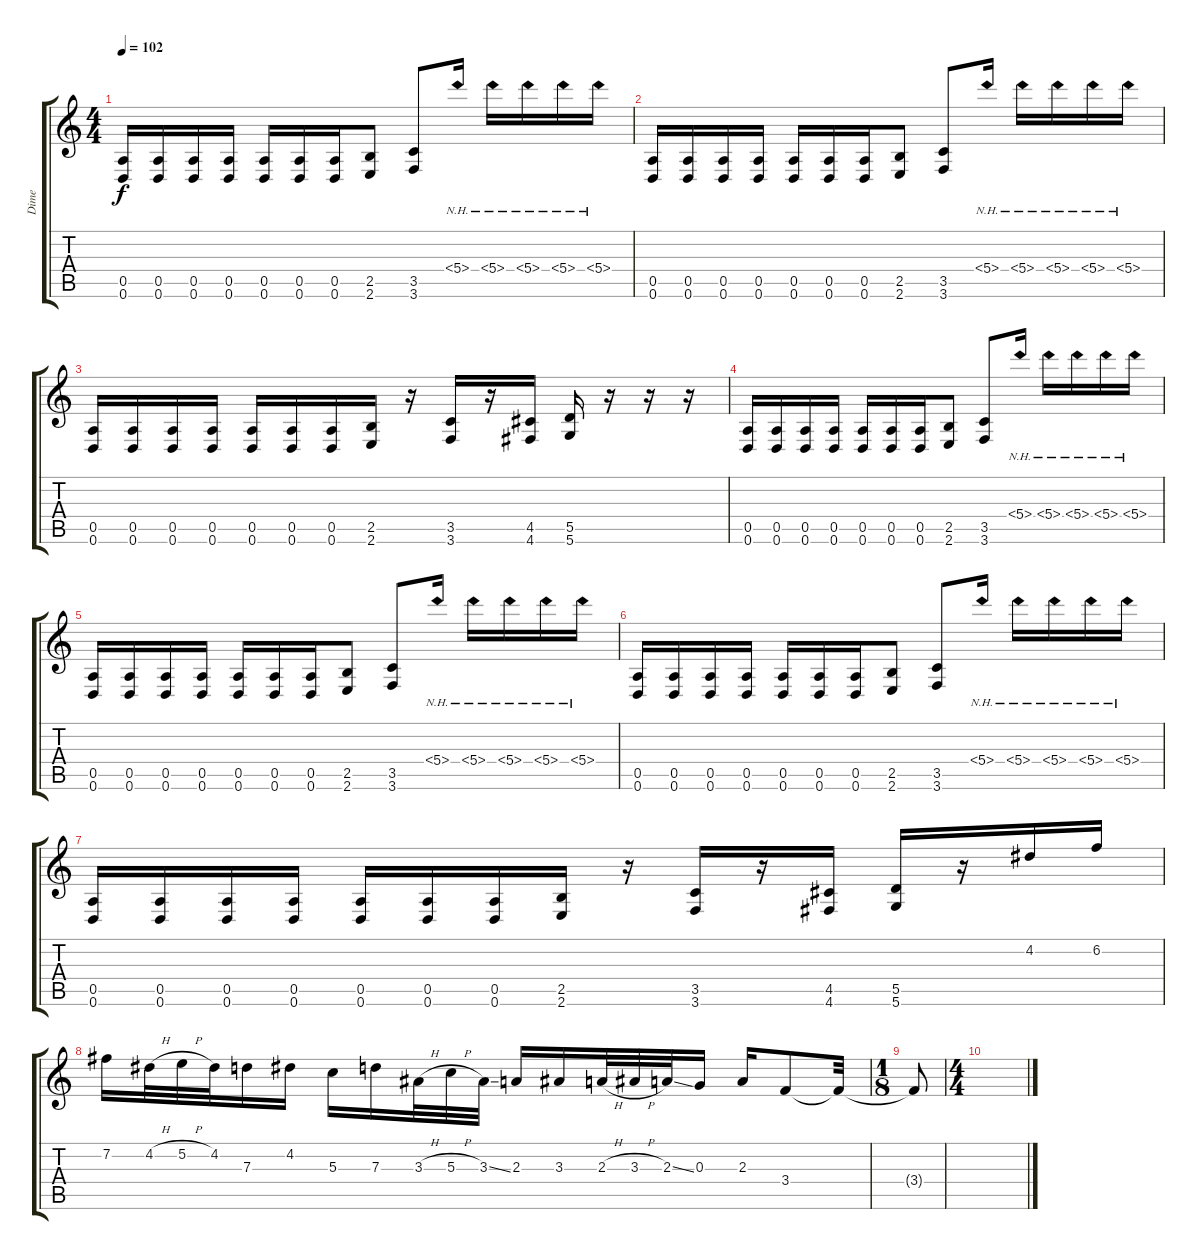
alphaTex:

\track ("Dime" "Dime") {instrument distortionguitar}
\staff {score tabs}
\tuning (E4 B3 G3 D3 A2 D2) {hide}
\ts (4 4)
\tempo 102
\clef g2
\ks c
(0.5 0.6).16{dy f} (0.5 0.6).16 (0.5 0.6).16 (0.5 0.6).16 (0.5 0.6).16 (0.5 0.6).16 (0.5 0.6).16 (2.5 2.6).8 (3.5 3.6).8 5.4{nh}.16 5.4{nh}.16 5.4{nh}.16 5.4{nh}.16 5.4{nh}.16 |
(0.5 0.6).16 (0.5 0.6).16 (0.5 0.6).16 (0.5 0.6).16 (0.5 0.6).16 (0.5 0.6).16 (0.5 0.6).16 (2.5 2.6).8 (3.5 3.6).8 5.4{nh}.16 5.4{nh}.16 5.4{nh}.16 5.4{nh}.16 5.4{nh}.16 |
(0.5 0.6).16 (0.5 0.6).16 (0.5 0.6).16 (0.5 0.6).16 (0.5 0.6).16 (0.5 0.6).16 (0.5 0.6).16 (2.5 2.6).16 r.16 (3.5 3.6).16 r.16 (4.5 4.6).16 (5.5 5.6).16 r.16 r.16 r.16 |
(0.5 0.6).16 (0.5 0.6).16 (0.5 0.6).16 (0.5 0.6).16 (0.5 0.6).16 (0.5 0.6).16 (0.5 0.6).16 (2.5 2.6).8 (3.5 3.6).8 5.4{nh}.16 5.4{nh}.16 5.4{nh}.16 5.4{nh}.16 5.4{nh}.16 |
(0.5 0.6).16 (0.5 0.6).16 (0.5 0.6).16 (0.5 0.6).16 (0.5 0.6).16 (0.5 0.6).16 (0.5 0.6).16 (2.5 2.6).8 (3.5 3.6).8 5.4{nh}.16 5.4{nh}.16 5.4{nh}.16 5.4{nh}.16 5.4{nh}.16 |
(0.5 0.6).16 (0.5 0.6).16 (0.5 0.6).16 (0.5 0.6).16 (0.5 0.6).16 (0.5 0.6).16 (0.5 0.6).16 (2.5 2.6).8 (3.5 3.6).8 5.4{nh}.16 5.4{nh}.16 5.4{nh}.16 5.4{nh}.16 5.4{nh}.16 |
(0.5 0.6).16 (0.5 0.6).16 (0.5 0.6).16 (0.5 0.6).16 (0.5 0.6).16 (0.5 0.6).16 (0.5 0.6).16 (2.5 2.6).16 r.16 (3.5 3.6).16 r.16 (4.5 4.6).16 (5.5 5.6).16 r.16 4.2.16 6.2.16 |
7.2.16 4.2{h}.32 5.2{h}.32 4.2.32 7.3.16 4.2.16 5.3.16 7.3.16 3.3{h}.32 5.3{h}.32 3.3{ss}.32 2.3.16 3.3.16 2.3{h}.32 3.3{h}.32 2.3{ss}.32 0.3.16 2.3.16 3.4.8 3.4{t}.32 |
\ts (1 8)
3.4{t}.8 |
\ts (4 4)
